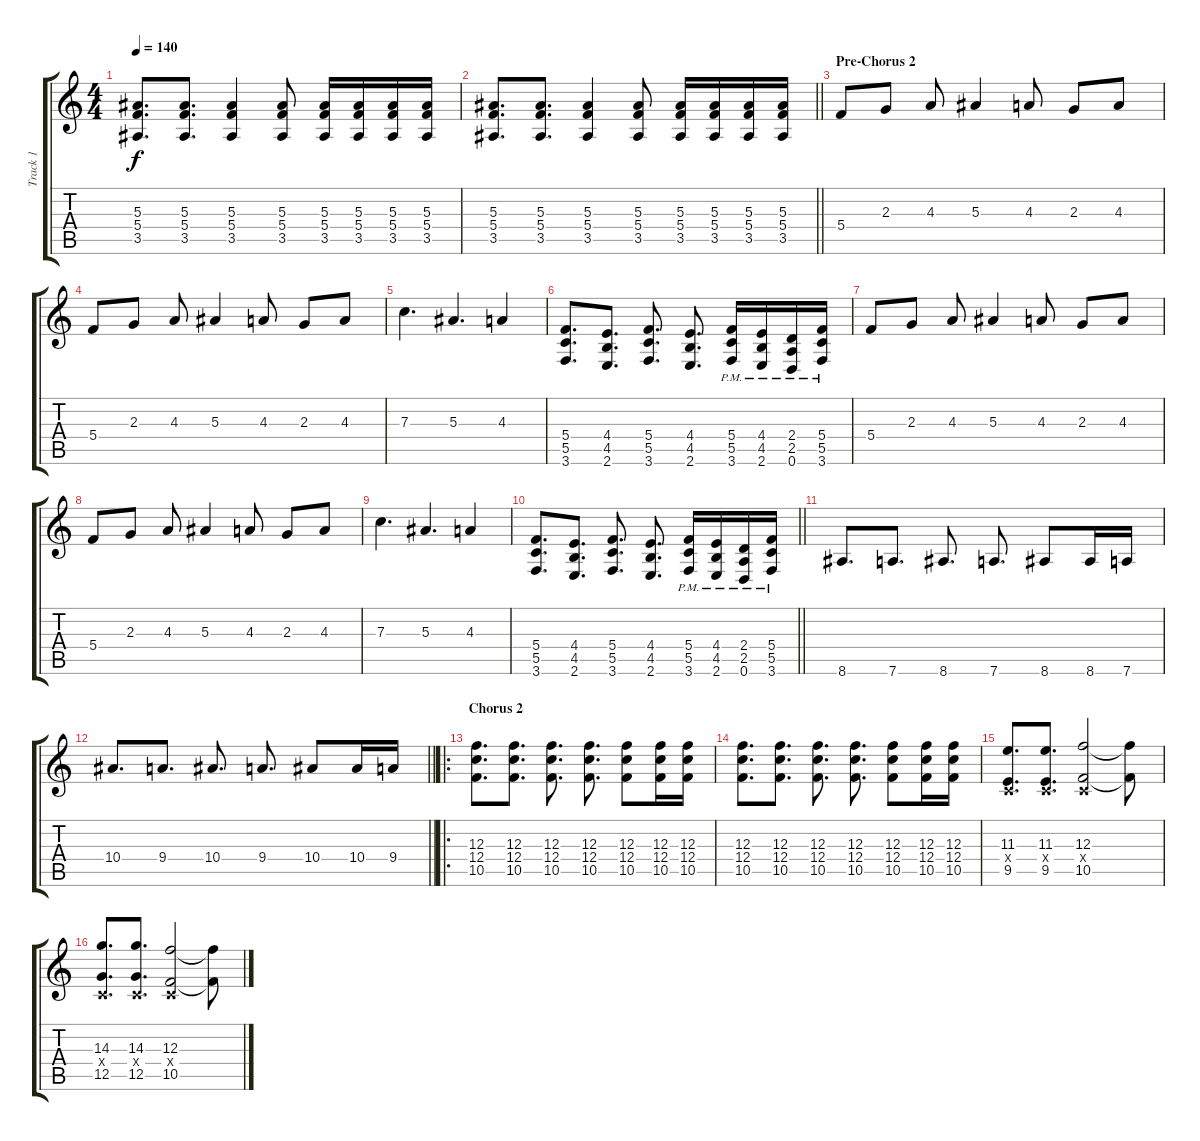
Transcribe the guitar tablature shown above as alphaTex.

\track ("Track 1" "Track 1") {instrument distortionguitar}
\staff {score tabs}
\tuning (D4 A3 F3 C3 G2 D2) {hide}
\ts (4 4)
\tempo 140
\clef g2
\ks c
(5.3 5.4 3.5).8{d dy f} (5.3 5.4 3.5).8{d} (5.3 5.4 3.5).4 (5.3 5.4 3.5).8 (5.3 5.4 3.5).16 (5.3 5.4 3.5).16 (5.3 5.4 3.5).16 (5.3 5.4 3.5).16 |
\barLineRight lightlight
(5.3 5.4 3.5).8{d} (5.3 5.4 3.5).8{d} (5.3 5.4 3.5).4 (5.3 5.4 3.5).8 (5.3 5.4 3.5).16 (5.3 5.4 3.5).16 (5.3 5.4 3.5).16 (5.3 5.4 3.5).16 |
\section ("" "Pre-Chorus 2")
5.4.8 2.3.8 4.3.8 5.3.4 4.3.8 2.3.8 4.3.8 |
5.4.8 2.3.8 4.3.8 5.3.4 4.3.8 2.3.8 4.3.8 |
7.3.4{d} 5.3.4{d} 4.3.4 |
(5.4 5.5 3.6).8{d} (4.4 4.5 2.6).8{d} (5.4 5.5 3.6).8{d} (4.4 4.5 2.6).8{d} (5.4{pm} 5.5{pm} 3.6{pm}).16 (4.4{pm} 4.5{pm} 2.6{pm}).16 (2.4{pm} 2.5{pm} 0.6{pm}).16 (5.4{pm} 5.5{pm} 3.6{pm}).16 |
5.4.8 2.3.8 4.3.8 5.3.4 4.3.8 2.3.8 4.3.8 |
5.4.8 2.3.8 4.3.8 5.3.4 4.3.8 2.3.8 4.3.8 |
7.3.4{d} 5.3.4{d} 4.3.4 |
\barLineRight lightlight
(5.4 5.5 3.6).8{d} (4.4 4.5 2.6).8{d} (5.4 5.5 3.6).8{d} (4.4 4.5 2.6).8{d} (5.4{pm} 5.5{pm} 3.6{pm}).16 (4.4{pm} 4.5{pm} 2.6{pm}).16 (2.4{pm} 2.5{pm} 0.6{pm}).16 (5.4{pm} 5.5{pm} 3.6{pm}).16 |
8.6.8{d} 7.6.8{d} 8.6.8{d} 7.6.8{d} 8.6.8 8.6.16 7.6.16 |
\barLineRight lightlight
10.4.8{d} 9.4.8{d} 10.4.8{d} 9.4.8{d} 10.4.8 10.4.16 9.4.16 |
\ro
\section ("" "Chorus 2")
(12.3 12.4 10.5).8{d} (12.3 12.4 10.5).8{d} (12.3 12.4 10.5).8{d} (12.3 12.4 10.5).8{d} (12.3 12.4 10.5).8 (12.3 12.4 10.5).16 (12.3 12.4 10.5).16 |
(12.3 12.4 10.5).8{d} (12.3 12.4 10.5).8{d} (12.3 12.4 10.5).8{d} (12.3 12.4 10.5).8{d} (12.3 12.4 10.5).8 (12.3 12.4 10.5).16 (12.3 12.4 10.5).16 |
(11.3 0.4{x} 9.5).8{d} (11.3 0.4{x} 9.5).8{d} (12.3 0.4{x} 10.5).2 (12.3{t} 10.5{t}).8 |
(14.3 0.4{x} 12.5).8{d} (14.3 0.4{x} 12.5).8{d} (12.3 0.4{x} 10.5).2 (12.3{t} 10.5{t}).8
